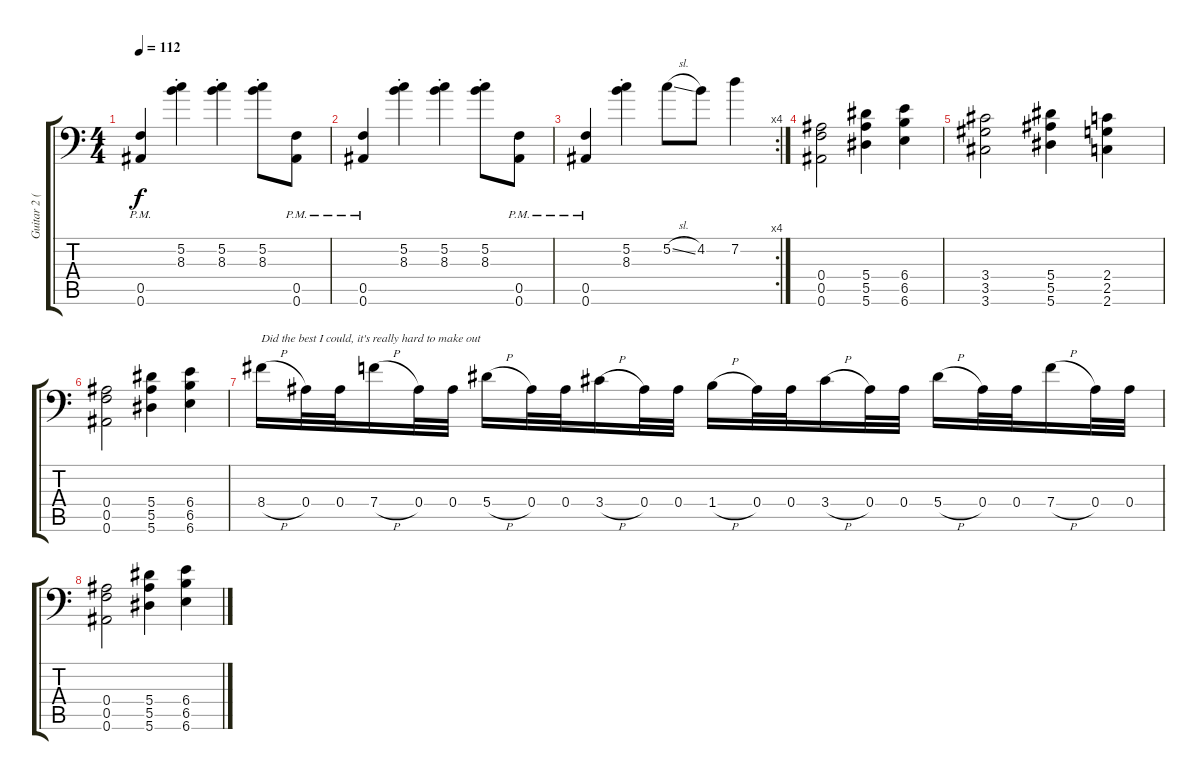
\track ("Guitar 2 (Right)" "Guitar 2 (") {instrument distortionguitar}
\staff {score tabs}
\tuning (C4 G3 Eb3 Bb2 F2 Bb1) {hide}
\ts (4 4)
\tempo 112
\clef f4
\ks c
(0.5{pm} 0.6{pm}).4{dy f} (5.2{st} 8.3{st}).4 (5.2{st} 8.3{st}).4 (5.2{st} 8.3{st}).8 (0.5{pm} 0.6{pm}).8 |
(0.5{pm} 0.6{pm}).4 (5.2{st} 8.3{st}).4 (5.2{st} 8.3{st}).4 (5.2{st} 8.3{st}).8 (0.5{pm} 0.6{pm}).8 |
\rc 4
(0.5{pm} 0.6{pm}).4 (5.2{st} 8.3{st}).4 5.2{sl}.8 4.2.8 7.2.4 |
(0.4 0.5 0.6).2 (5.4 5.5 5.6).4 (6.4 6.5 6.6).4 |
(3.4 3.5 3.6).2 (5.4 5.5 5.6).4 (2.4 2.5 2.6).4 |
(0.4 0.5 0.6).2 (5.4 5.5 5.6).4 (6.4 6.5 6.6).4 |
8.4{h}.16{txt "Did the best I could, it's really hard to make out"} 0.4.32 0.4.32 7.4{h}.16 0.4.32 0.4.32 5.4{h}.16 0.4.32 0.4.32 3.4{h}.16 0.4.32 0.4.32 1.4{h}.16 0.4.32 0.4.32 3.4{h}.16 0.4.32 0.4.32 5.4{h}.16 0.4.32 0.4.32 7.4{h}.16 0.4.32 0.4.32 |
(0.4 0.5 0.6).2 (5.4 5.5 5.6).4 (6.4 6.5 6.6).4
